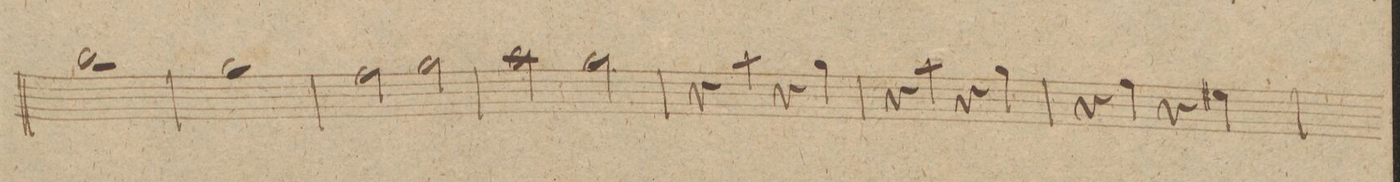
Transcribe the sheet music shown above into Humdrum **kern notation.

**kern	**dynam
*I"Flauto. 2do	*
*clefG2	*
*k[f#c#g#]	*
*met(c|)	*
*M2/2	*
1bb	.
=63	=63
1gg#	.
=64	=64
2ff#\	.
2gg#\	.
=65	=65
2aa\	.
2gg#\	.
=66	=66
4r	.
4aa\	.
4r	.
4gg#\	.
=67	=67
4r	.
4aa\	.
4r	.
4gg#\	.
=68	=68
4r	.
4ff#\	.
4r	.
4ee#X\	.
=69	=69
*-	*-
